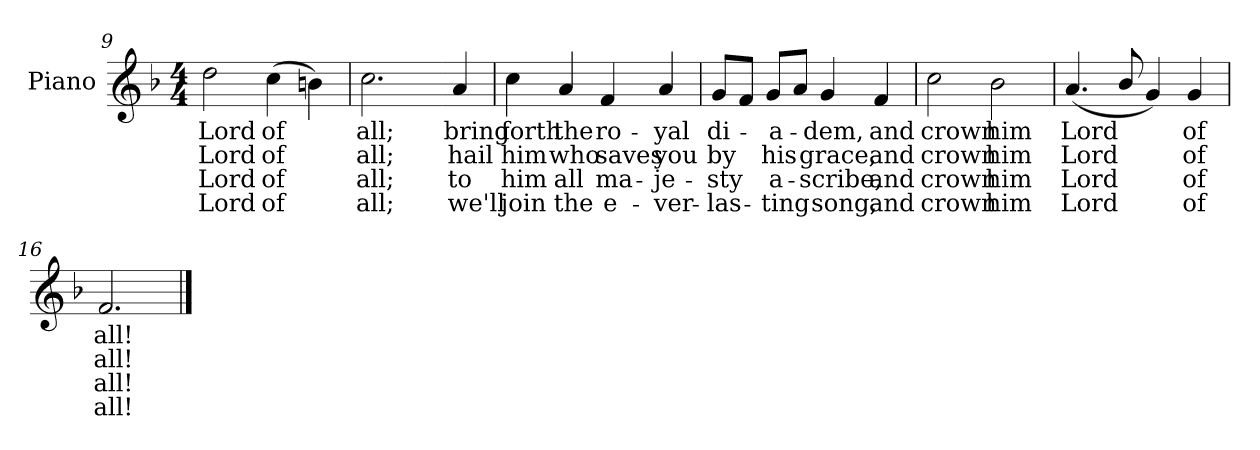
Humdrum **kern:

**kern	**text	**text	**text	**text
*part1	*part1	*part1	*part1	*part1
*staff1	*staff1	*staff1	*staff1	*staff1
*I"Piano	*	*	*	*
*I'Pno.	*	*	*	*
!!LO:LB:g=z
*clefG2	*	*	*	*
*k[b-]	*	*	*	*
*F:	*	*	*	*
*M4/4	*	*	*	*
=9	=9	=9	=9	=9
!	!LO:LY:b:color=#000000	!LO:LY:b:color=#000000	!LO:LY:b:color=#000000	!LO:LY:b:color=#000000
2ddi\	Lord	Lord	Lord	Lord
!	!LO:LY:b:color=#000000	!LO:LY:b:color=#000000	!LO:LY:b:color=#000000	!LO:LY:b:color=#000000
(4cci\	of	of	of	of
4bni\)	.	.	.	.
=10	=10	=10	=10	=10
!	!LO:LY:b:color=#000000	!LO:LY:b:color=#000000	!LO:LY:b:color=#000000	!LO:LY:b:color=#000000
2.cci\	all;	all;	all;	all;
=11-	=11-	=11-	=11-	=11-
!	!LO:LY:b:color=#000000	!LO:LY:b:color=#000000	!LO:LY:b:color=#000000	!LO:LY:b:color=#000000
4ai/	bring	hail	to	we'll
=12	=12	=12	=12	=12
!	!LO:LY:b:color=#000000	!LO:LY:b:color=#000000	!LO:LY:b:color=#000000	!LO:LY:b:color=#000000
4cci\	forth	him	him	join
!	!LO:LY:b:color=#000000	!LO:LY:b:color=#000000	!LO:LY:b:color=#000000	!LO:LY:b:color=#000000
4ai/	the	who	all	the
!	!LO:LY:b:color=#000000	!LO:LY:b:color=#000000	!LO:LY:b:color=#000000	!LO:LY:b:color=#000000
4fi/	ro-	saves	ma-	-e-
!	!LO:LY:b:color=#000000	!LO:LY:b:color=#000000	!LO:LY:b:color=#000000	!LO:LY:b:color=#000000
4ai/	-yal	you	-je-	-ver-
!!LO:LB:g=z
=13	=13	=13	=13	=13
!	!LO:LY:b:color=#000000	!LO:LY:b:color=#000000	!LO:LY:b:color=#000000	!LO:LY:b:color=#000000
8gi/L	di-	by	-sty	las-
8fi/J	.	.	.	.
!	!LO:LY:b:color=#000000	!LO:LY:b:color=#000000	!LO:LY:b:color=#000000	!LO:LY:b:color=#000000
8gi/L	-a-	his	-a-	-ting
8ai/J	.	.	.	.
!	!LO:LY:b:color=#000000	!LO:LY:b:color=#000000	!LO:LY:b:color=#000000	!LO:LY:b:color=#000000
4gi/	-dem,	grace,	scribe,	song,
!	!LO:LY:b:color=#000000	!LO:LY:b:color=#000000	!LO:LY:b:color=#000000	!LO:LY:b:color=#000000
4fi/	and	and	and	and
=14	=14	=14	=14	=14
!	!LO:LY:b:color=#000000	!LO:LY:b:color=#000000	!LO:LY:b:color=#000000	!LO:LY:b:color=#000000
2cci\	crown	crown	crown	crown
!	!LO:LY:b:color=#000000	!LO:LY:b:color=#000000	!LO:LY:b:color=#000000	!LO:LY:b:color=#000000
2b-i\	him	him	him	him
=15	=15	=15	=15	=15
!	!LO:LY:b:color=#000000	!LO:LY:b:color=#000000	!LO:LY:b:color=#000000	!LO:LY:b:color=#000000
(4.ai/	Lord	Lord	Lord	Lord
8b-i/	.	.	.	.
4gi/)	.	.	.	.
!	!LO:LY:b:color=#000000	!LO:LY:b:color=#000000	!LO:LY:b:color=#000000	!LO:LY:b:color=#000000
4gi/	of	of	of	of
=16	=16	=16	=16	=16
!	!LO:LY:b:color=#000000	!LO:LY:b:color=#000000	!LO:LY:b:color=#000000	!LO:LY:b:color=#000000
2.fi/	all!	all!	all!	all!
==	==	==	==	==
*-	*-	*-	*-	*-
